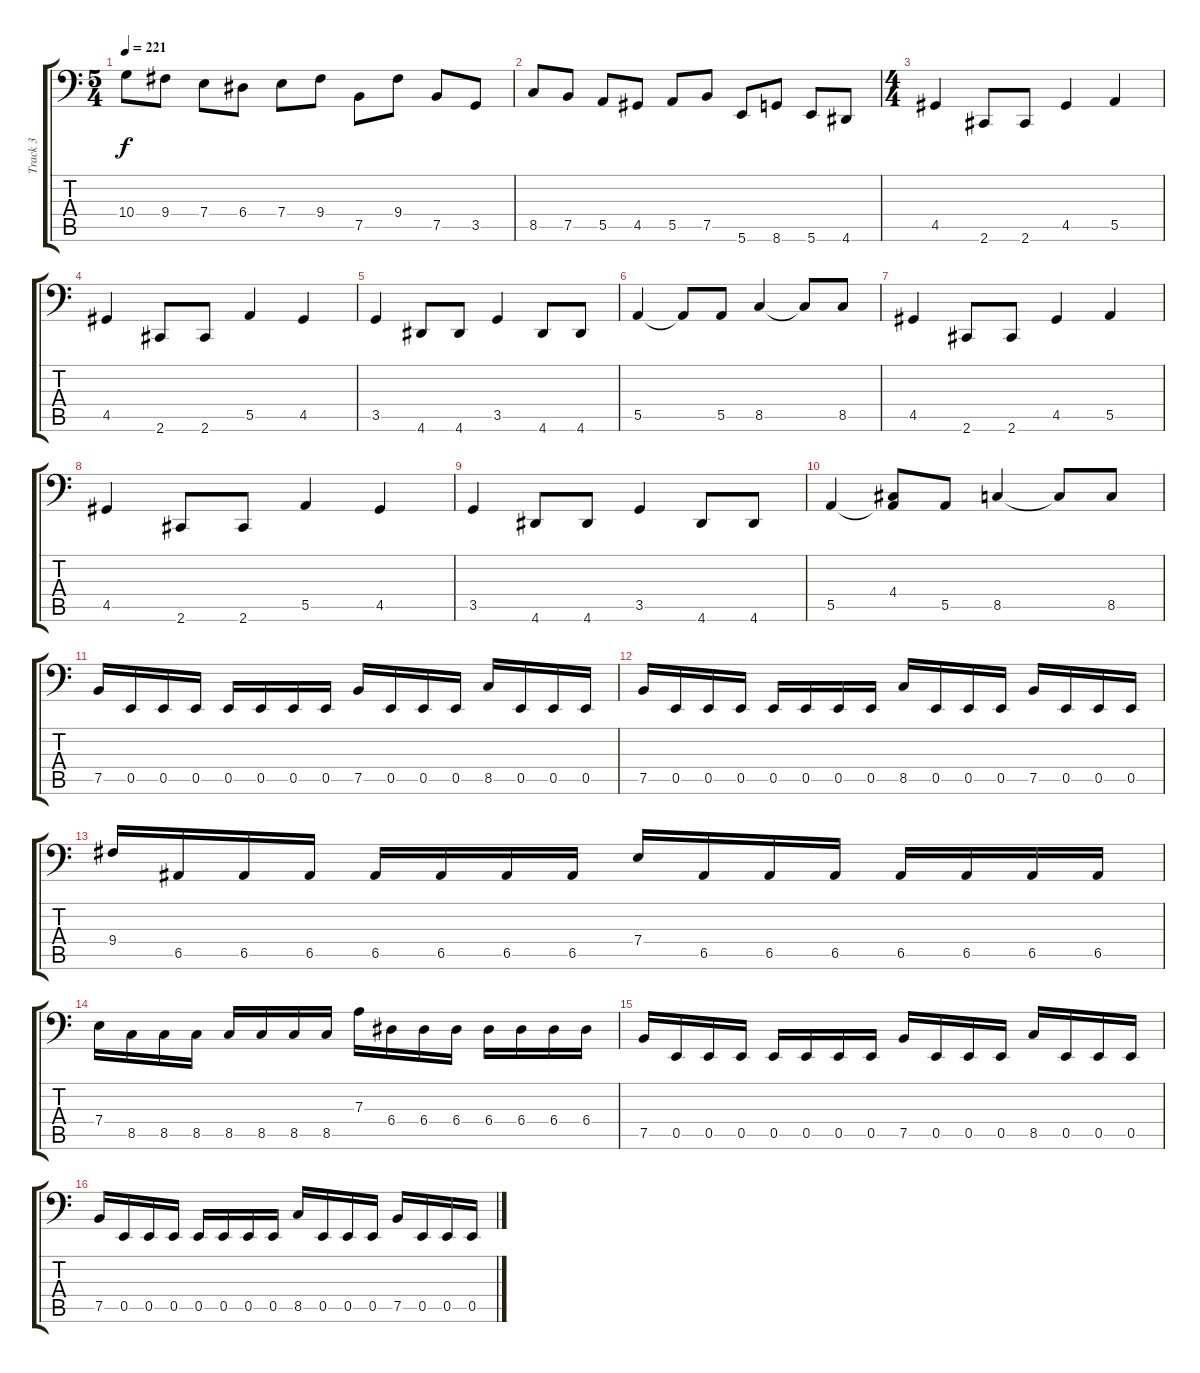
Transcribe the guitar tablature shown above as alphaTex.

\track ("Track 3" "Track 3") {instrument electricbasspick}
\staff {score tabs}
\tuning (B2 Gb2 D2 A1 E1 B0) {hide}
\ts (5 4)
\tempo 221
\clef f4
\ks c
10.4.8{dy f} 9.4.8 7.4.8 6.4.8 7.4.8 9.4.8 7.5.8 9.4.8 7.5.8 3.5.8 |
8.5.8 7.5.8 5.5.8 4.5.8 5.5.8 7.5.8 5.6.8 8.6.8 5.6.8 4.6.8 |
\ts (4 4)
4.5.4 2.6.8 2.6.8 4.5.4 5.5.4 |
4.5.4 2.6.8 2.6.8 5.5.4 4.5.4 |
3.5.4 4.6.8 4.6.8 3.5.4 4.6.8 4.6.8 |
5.5.4 5.5{t}.8 5.5.8 8.5.4 8.5{t}.8 8.5.8 |
4.5.4 2.6.8 2.6.8 4.5.4 5.5.4 |
4.5.4 2.6.8 2.6.8 5.5.4 4.5.4 |
3.5.4 4.6.8 4.6.8 3.5.4 4.6.8 4.6.8 |
5.5.4 (4.4 5.5{t}).8 5.5.8 8.5.4 8.5{t}.8 8.5.8 |
7.5.16 0.5.16 0.5.16 0.5.16 0.5.16 0.5.16 0.5.16 0.5.16 7.5.16 0.5.16 0.5.16 0.5.16 8.5.16 0.5.16 0.5.16 0.5.16 |
7.5.16 0.5.16 0.5.16 0.5.16 0.5.16 0.5.16 0.5.16 0.5.16 8.5.16 0.5.16 0.5.16 0.5.16 7.5.16 0.5.16 0.5.16 0.5.16 |
9.4.16 6.5.16 6.5.16 6.5.16 6.5.16 6.5.16 6.5.16 6.5.16 7.4.16 6.5.16 6.5.16 6.5.16 6.5.16 6.5.16 6.5.16 6.5.16 |
7.4.16 8.5.16 8.5.16 8.5.16 8.5.16 8.5.16 8.5.16 8.5.16 7.3.16 6.4.16 6.4.16 6.4.16 6.4.16 6.4.16 6.4.16 6.4.16 |
7.5.16 0.5.16 0.5.16 0.5.16 0.5.16 0.5.16 0.5.16 0.5.16 7.5.16 0.5.16 0.5.16 0.5.16 8.5.16 0.5.16 0.5.16 0.5.16 |
7.5.16 0.5.16 0.5.16 0.5.16 0.5.16 0.5.16 0.5.16 0.5.16 8.5.16 0.5.16 0.5.16 0.5.16 7.5.16 0.5.16 0.5.16 0.5.16
